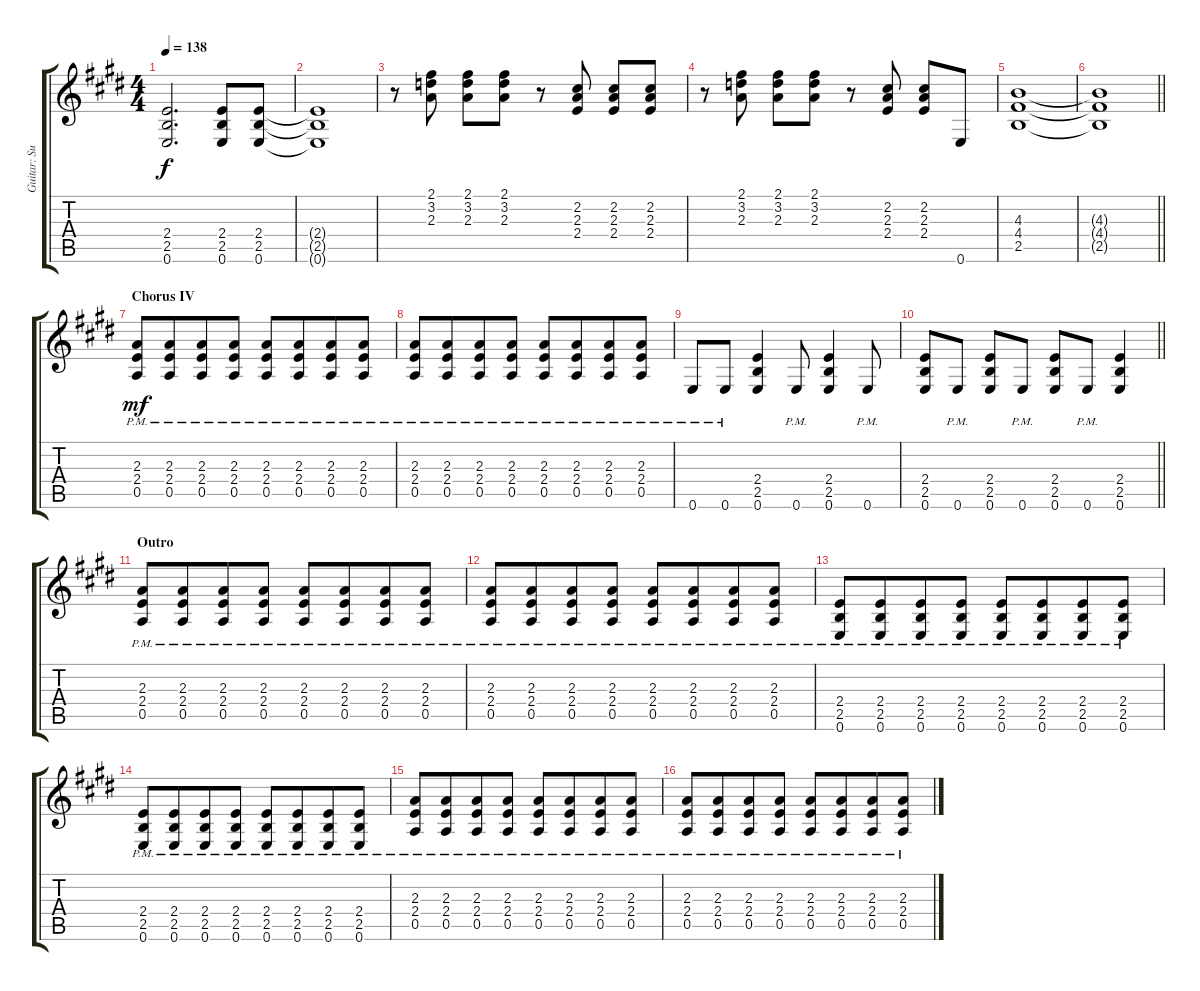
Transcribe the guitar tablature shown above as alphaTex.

\track ("Guitar: Sue" "Guitar: Su") {instrument distortionguitar}
\staff {score tabs}
\tuning (E4 B3 G3 D3 A2 E2) {hide}
\ts (4 4)
\tempo 138
\clef g2
\ks e
(2.4 2.5 0.6).2{d dy f} (2.4 2.5 0.6).8 (2.4 2.5 0.6).8 |
(2.4{t} 2.5{t} 0.6{t}).1 |
r.8 (2.1 3.2 2.3).8 (2.1 3.2 2.3).8 (2.1 3.2 2.3).8 r.8 (2.2 2.3 2.4).8 (2.2 2.3 2.4).8 (2.2 2.3 2.4).8 |
r.8 (2.1 3.2 2.3).8 (2.1 3.2 2.3).8 (2.1 3.2 2.3).8 r.8 (2.2 2.3 2.4).8 (2.2 2.3 2.4).8 0.6.8 |
(4.3 4.4 2.5).1 |
\barLineRight lightlight
(4.3{t} 4.4{t} 2.5{t}).1 |
\section ("" "Chorus IV")
(2.3{pm} 2.4{pm} 0.5{pm}).8{dy mf} (2.3{pm} 2.4{pm} 0.5{pm}).8{beam merge} (2.3{pm} 2.4{pm} 0.5{pm}).8 (2.3{pm} 2.4{pm} 0.5{pm}).8 (2.3{pm} 2.4{pm} 0.5{pm}).8 (2.3{pm} 2.4{pm} 0.5{pm}).8{beam merge} (2.3{pm} 2.4{pm} 0.5{pm}).8 (2.3{pm} 2.4{pm} 0.5{pm}).8 |
(2.3{pm} 2.4{pm} 0.5{pm}).8 (2.3{pm} 2.4{pm} 0.5{pm}).8{beam merge} (2.3{pm} 2.4{pm} 0.5{pm}).8 (2.3{pm} 2.4{pm} 0.5{pm}).8 (2.3{pm} 2.4{pm} 0.5{pm}).8 (2.3{pm} 2.4{pm} 0.5{pm}).8{beam merge} (2.3{pm} 2.4{pm} 0.5{pm}).8 (2.3{pm} 2.4{pm} 0.5{pm}).8 |
0.6{pm}.8 0.6{pm}.8 (2.4 2.5 0.6).4 0.6{pm}.8 (2.4 2.5 0.6).4 0.6{pm}.8 |
\barLineRight lightlight
(2.4 2.5 0.6).8 0.6{pm}.8 (2.4 2.5 0.6).8 0.6{pm}.8 (2.4 2.5 0.6).8 0.6{pm}.8 (2.4 2.5 0.6).4 |
\section ("" "Outro")
(2.3{pm} 2.4{pm} 0.5{pm}).8 (2.3{pm} 2.4{pm} 0.5{pm}).8{beam merge} (2.3{pm} 2.4{pm} 0.5{pm}).8 (2.3{pm} 2.4{pm} 0.5{pm}).8 (2.3{pm} 2.4{pm} 0.5{pm}).8 (2.3{pm} 2.4{pm} 0.5{pm}).8{beam merge} (2.3{pm} 2.4{pm} 0.5{pm}).8 (2.3{pm} 2.4{pm} 0.5{pm}).8 |
(2.3{pm} 2.4{pm} 0.5{pm}).8 (2.3{pm} 2.4{pm} 0.5{pm}).8{beam merge} (2.3{pm} 2.4{pm} 0.5{pm}).8 (2.3{pm} 2.4{pm} 0.5{pm}).8 (2.3{pm} 2.4{pm} 0.5{pm}).8 (2.3{pm} 2.4{pm} 0.5{pm}).8{beam merge} (2.3{pm} 2.4{pm} 0.5{pm}).8 (2.3{pm} 2.4{pm} 0.5{pm}).8 |
(2.4{pm} 2.5{pm} 0.6{pm}).8 (2.4{pm} 2.5{pm} 0.6{pm}).8{beam merge} (2.4{pm} 2.5{pm} 0.6{pm}).8 (2.4{pm} 2.5{pm} 0.6{pm}).8 (2.4{pm} 2.5{pm} 0.6{pm}).8 (2.4{pm} 2.5{pm} 0.6{pm}).8{beam merge} (2.4{pm} 2.5{pm} 0.6{pm}).8 (2.4{pm} 2.5{pm} 0.6{pm}).8 |
(2.4{pm} 2.5{pm} 0.6{pm}).8 (2.4{pm} 2.5{pm} 0.6{pm}).8{beam merge} (2.4{pm} 2.5{pm} 0.6{pm}).8 (2.4{pm} 2.5{pm} 0.6{pm}).8 (2.4{pm} 2.5{pm} 0.6{pm}).8 (2.4{pm} 2.5{pm} 0.6{pm}).8{beam merge} (2.4{pm} 2.5{pm} 0.6{pm}).8 (2.4{pm} 2.5{pm} 0.6{pm}).8 |
(2.3{pm} 2.4{pm} 0.5{pm}).8 (2.3{pm} 2.4{pm} 0.5{pm}).8{beam merge} (2.3{pm} 2.4{pm} 0.5{pm}).8 (2.3{pm} 2.4{pm} 0.5{pm}).8 (2.3{pm} 2.4{pm} 0.5{pm}).8 (2.3{pm} 2.4{pm} 0.5{pm}).8{beam merge} (2.3{pm} 2.4{pm} 0.5{pm}).8 (2.3{pm} 2.4{pm} 0.5{pm}).8 |
(2.3{pm} 2.4{pm} 0.5{pm}).8 (2.3{pm} 2.4{pm} 0.5{pm}).8{beam merge} (2.3{pm} 2.4{pm} 0.5{pm}).8 (2.3{pm} 2.4{pm} 0.5{pm}).8 (2.3{pm} 2.4{pm} 0.5{pm}).8 (2.3{pm} 2.4{pm} 0.5{pm}).8{beam merge} (2.3{pm} 2.4{pm} 0.5{pm}).8 (2.3{pm} 2.4{pm} 0.5{pm}).8
